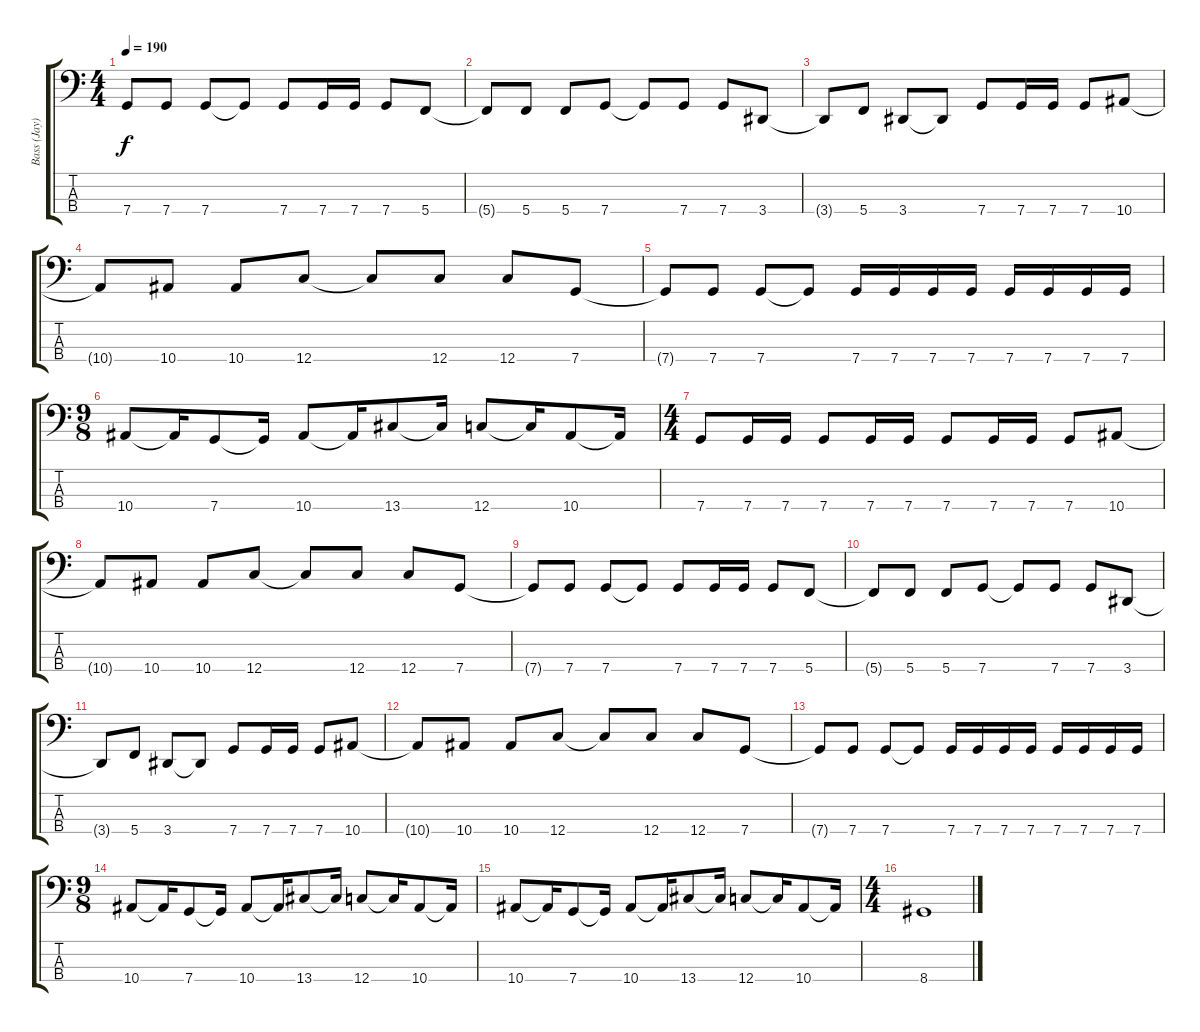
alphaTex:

\track ("Bass (Jay)" "Bass (Jay)") {instrument electricbasspick}
\staff {score tabs}
\tuning (F2 C2 G1 C1) {hide}
\ts (4 4)
\tempo 190
\clef f4
\ks c
7.4{t}.8{dy f} 7.4.8 7.4.8 7.4{t}.8 7.4.8 7.4.16 7.4.16 7.4.8 5.4.8 |
5.4{t}.8 5.4.8 5.4.8 7.4.8 7.4{t}.8 7.4.8 7.4.8 3.4.8 |
3.4{t}.8 5.4.8 3.4.8 3.4{t}.8 7.4.8 7.4.16 7.4.16 7.4.8 10.4.8 |
10.4{t}.8 10.4.8 10.4.8 12.4.8 12.4{t}.8 12.4.8 12.4.8 7.4.8 |
7.4{t}.8 7.4.8 7.4.8 7.4{t}.8 7.4.16 7.4.16 7.4.16 7.4.16 7.4.16 7.4.16 7.4.16 7.4.16 |
\ts (9 8)
10.4.8 10.4{t}.16 7.4.8 7.4{t}.16 10.4.8 10.4{t}.16 13.4.8 13.4{t}.16 12.4.8 12.4{t}.16 10.4.8 10.4{t}.16 |
\ts (4 4)
7.4.8 7.4.16 7.4.16 7.4.8 7.4.16 7.4.16 7.4.8 7.4.16 7.4.16 7.4.8 10.4.8 |
10.4{t}.8 10.4.8 10.4.8 12.4.8 12.4{t}.8 12.4.8 12.4.8 7.4.8 |
7.4{t}.8 7.4.8 7.4.8 7.4{t}.8 7.4.8 7.4.16 7.4.16 7.4.8 5.4.8 |
5.4{t}.8 5.4.8 5.4.8 7.4.8 7.4{t}.8 7.4.8 7.4.8 3.4.8 |
3.4{t}.8 5.4.8 3.4.8 3.4{t}.8 7.4.8 7.4.16 7.4.16 7.4.8 10.4.8 |
10.4{t}.8 10.4.8 10.4.8 12.4.8 12.4{t}.8 12.4.8 12.4.8 7.4.8 |
7.4{t}.8 7.4.8 7.4.8 7.4{t}.8 7.4.16 7.4.16 7.4.16 7.4.16 7.4.16 7.4.16 7.4.16 7.4.16 |
\ts (9 8)
10.4.8 10.4{t}.16 7.4.8 7.4{t}.16 10.4.8 10.4{t}.16 13.4.8 13.4{t}.16 12.4.8 12.4{t}.16 10.4.8 10.4{t}.16 |
10.4.8 10.4{t}.16 7.4.8 7.4{t}.16 10.4.8 10.4{t}.16 13.4.8 13.4{t}.16 12.4.8 12.4{t}.16 10.4.8 10.4{t}.16 |
\ts (4 4)
8.4.1
